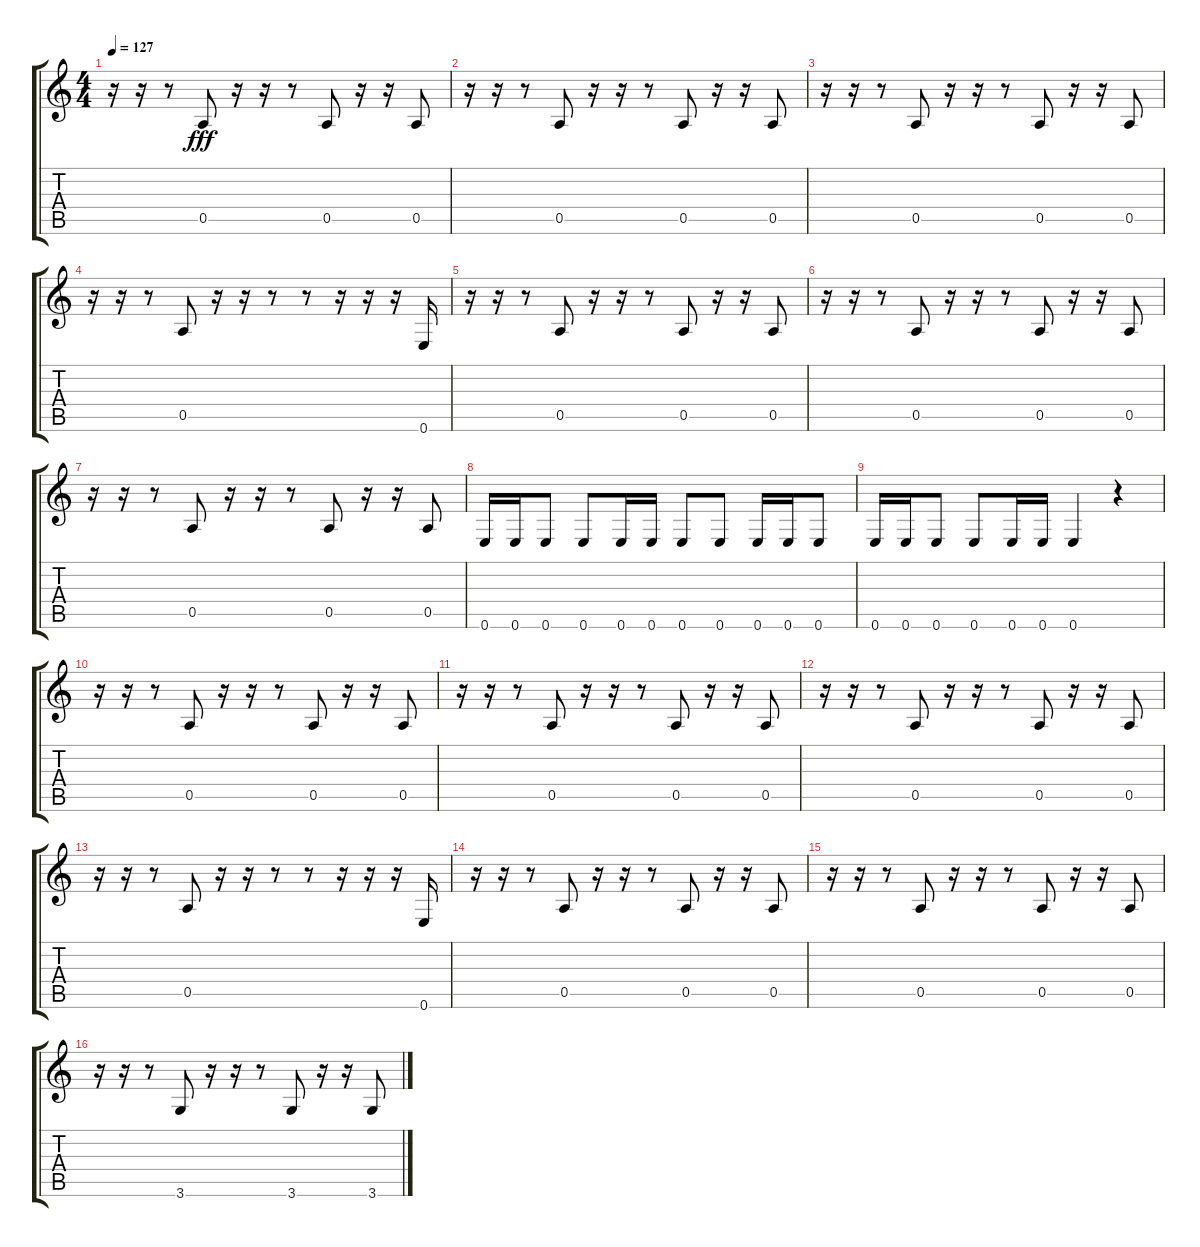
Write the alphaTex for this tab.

\track "" {instrument acousticbass}
\staff {score tabs}
\tuning (E4 B3 G3 D3 A2 E2) {hide}
\ts (4 4)
\tempo 127
\clef g2
\ks c
r.16{dy fff} r.16 r.8 0.5.8 r.16 r.16 r.8 0.5.8 r.16 r.16 0.5.8 |
r.16 r.16 r.8 0.5.8 r.16 r.16 r.8 0.5.8 r.16 r.16 0.5.8 |
r.16 r.16 r.8 0.5.8 r.16 r.16 r.8 0.5.8 r.16 r.16 0.5.8 |
r.16 r.16 r.8 0.5.8 r.16 r.16 r.8 r.8 r.16 r.16 r.16 0.6.16 |
r.16 r.16 r.8 0.5.8 r.16 r.16 r.8 0.5.8 r.16 r.16 0.5.8 |
r.16 r.16 r.8 0.5.8 r.16 r.16 r.8 0.5.8 r.16 r.16 0.5.8 |
r.16 r.16 r.8 0.5.8 r.16 r.16 r.8 0.5.8 r.16 r.16 0.5.8 |
0.6.16 0.6.16 0.6.8 0.6.8 0.6.16 0.6.16 0.6.8 0.6.8 0.6.16 0.6.16 0.6.8 |
0.6.16 0.6.16 0.6.8 0.6.8 0.6.16 0.6.16 0.6.4 r.4 |
r.16{instrument acousticbass} r.16 r.8 0.5.8 r.16 r.16 r.8 0.5.8 r.16 r.16 0.5.8 |
r.16 r.16 r.8 0.5.8 r.16 r.16 r.8 0.5.8 r.16 r.16 0.5.8 |
r.16 r.16 r.8 0.5.8 r.16 r.16 r.8 0.5.8 r.16 r.16 0.5.8 |
r.16 r.16 r.8 0.5.8 r.16 r.16 r.8 r.8 r.16 r.16 r.16 0.6.16 |
r.16 r.16 r.8 0.5.8 r.16 r.16 r.8 0.5.8 r.16 r.16 0.5.8 |
r.16 r.16 r.8 0.5.8 r.16 r.16 r.8 0.5.8 r.16 r.16 0.5.8 |
r.16 r.16 r.8 3.6.8 r.16 r.16 r.8 3.6.8 r.16 r.16 3.6.8
